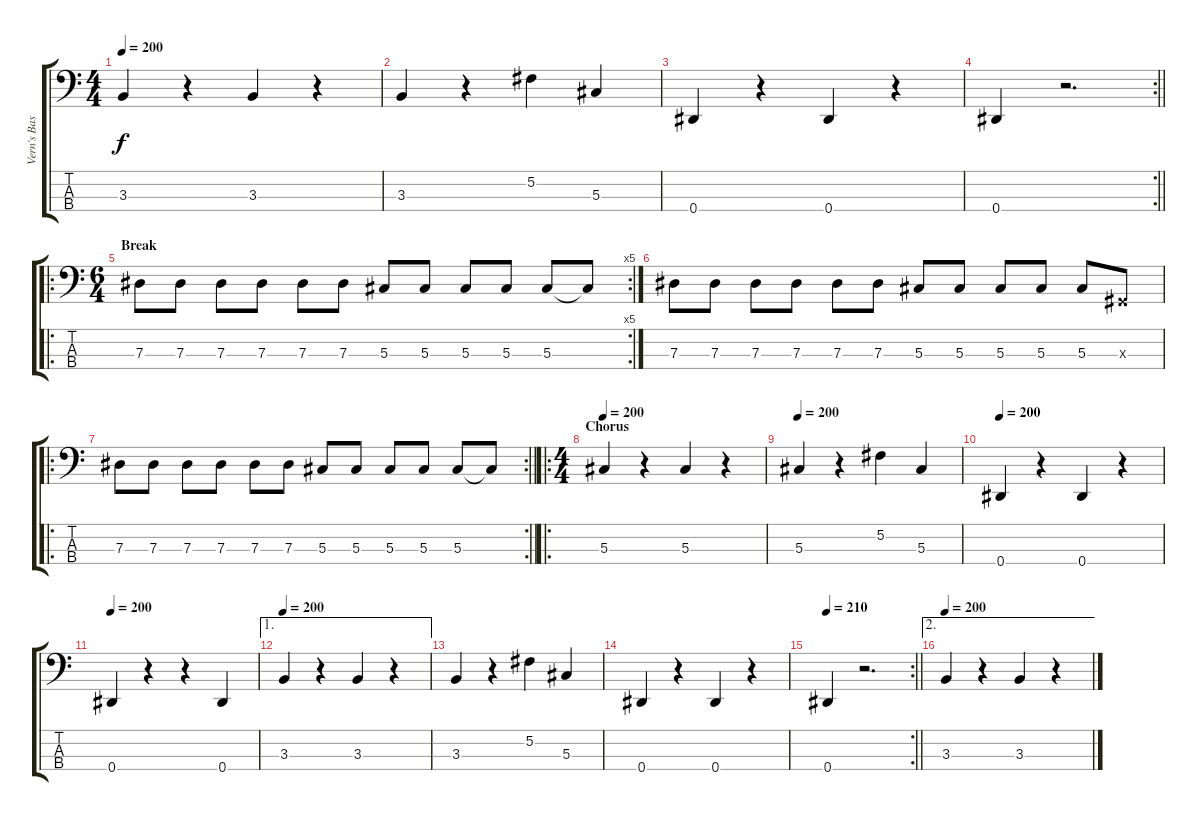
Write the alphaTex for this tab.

\track ("Vern's Bass" "Vern's Bas") {instrument electricbassfinger}
\staff {score tabs}
\tuning (Gb2 Db2 Ab1 Eb1) {hide}
\ts (4 4)
\tempo 200
\clef f4
\ks c
3.3.4{dy f} r.4 3.3.4 r.4 |
3.3.4 r.4 5.2.4 5.3.4 |
0.4.4 r.4 0.4.4 r.4 |
\rc 2
\barLineRight lightlight
0.4.4 r.2{d} |
\ro
\rc 5
\ts (6 4)
\section ("" "Break")
7.3.8 7.3.8 7.3.8 7.3.8 7.3.8 7.3.8 5.3.8 5.3.8 5.3.8 5.3.8 5.3.8 5.3{t}.8 |
7.3.8 7.3.8 7.3.8 7.3.8 7.3.8 7.3.8 5.3.8 5.3.8 5.3.8 5.3.8 5.3.8 0.3{x}.8 |
\ro
\rc 2
\barLineRight lightlight
7.3.8 7.3.8 7.3.8 7.3.8 7.3.8 7.3.8 5.3.8 5.3.8 5.3.8 5.3.8 5.3.8 5.3{t}.8 |
\ro
\ts (4 4)
\section ("" "Chorus")
\tempo 200
5.3.4 r.4 5.3.4 r.4 |
\tempo 200
5.3.4 r.4 5.2.4 5.3.4 |
\tempo 200
0.4.4 r.4 0.4.4 r.4 |
\tempo 200
0.4.4 r.4 r.4 0.4.4 |
\ae 1
\tempo 200
3.3.4 r.4 3.3.4 r.4 |
3.3.4 r.4 5.2.4 5.3.4 |
0.4.4 r.4 0.4.4 r.4 |
\rc 2
\tempo 210
\barLineRight lightlight
0.4.4 r.2{d} |
\ae 2
\tempo 200
3.3.4 r.4 3.3.4 r.4
